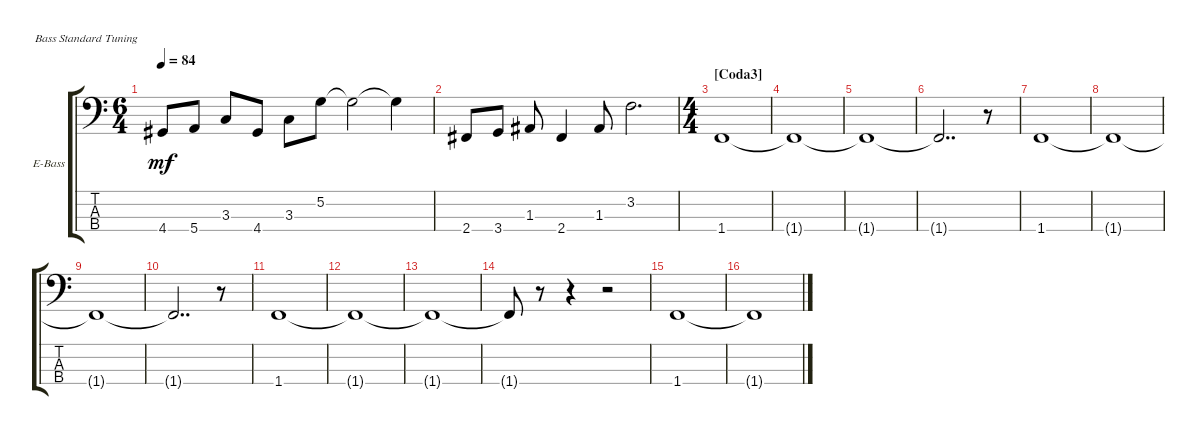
\defaultSystemsLayout 4
\bracketExtendMode groupsimilarinstruments
\firstSystemTrackNameOrientation horizontal
\otherSystemsTrackNameOrientation horizontal
\track ("Electric Bass" "E-Bass") {instrument electricbassfinger}
\staff {score tabs}
\tuning (G2 D2 A1 E1)
\ts (6 4)
\tempo 84
\clef f4
\ks aminor
4.4.8{dy mf} 5.4.8 3.3.8 4.4.8 3.3.8 5.2.8 5.2{t}.2 5.2{t}.4 |
2.4.8 3.4.8 1.3.8 2.4.4 1.3.8 3.2.2{d} |
\ts (4 4)
\section ("" "[Coda3]")
1.4.1 |
1.4{t}.1 |
1.4{t}.1 |
1.4{t}.2{dd} r.8 |
1.4.1 |
1.4{t}.1 |
1.4{t}.1 |
1.4{t}.2{dd} r.8 |
1.4.1 |
1.4{t}.1 |
1.4{t}.1 |
\scale
0.542435 1.4{t}.8 r.8 r.4 r.2 |
\scale
0.228782 1.4.1 |
\scale
0.228782 1.4{t}.1
